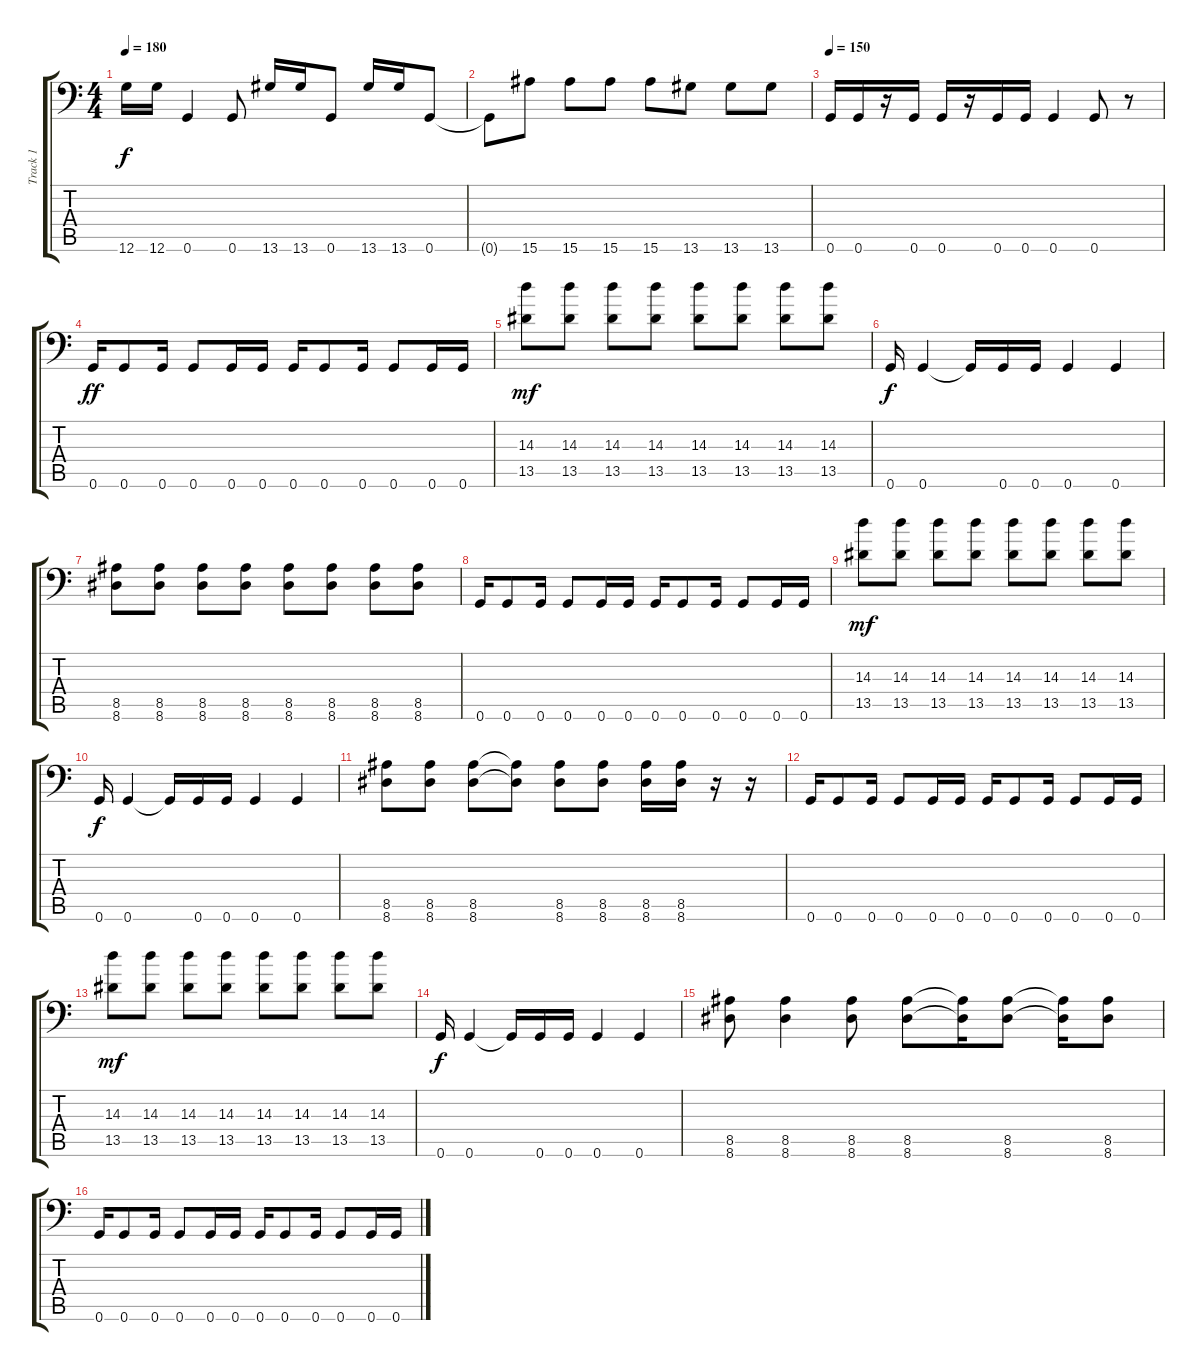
\track ("Track 1" "Track 1") {instrument distortionguitar}
\staff {score tabs}
\tuning (A3 E3 C3 G2 D2 G1) {hide}
\ts (4 4)
\tempo 180
\clef f4
\ks c
12.6.16{dy f} 12.6.16 0.6.4 0.6.8 13.6.16 13.6.16 0.6.8 13.6.16 13.6.16 0.6.8 |
0.6{t}.8 15.6.8 15.6.8 15.6.8 15.6.8 13.6.8 13.6.8 13.6.8 |
\tempo 150
0.6.16 0.6.16 r.16 0.6.16 0.6.16 r.16 0.6.16 0.6.16 0.6.4 0.6.8 r.8 |
0.6.16{dy ff} 0.6.8 0.6.16 0.6.8 0.6.16 0.6.16 0.6.16 0.6.8 0.6.16 0.6.8 0.6.16 0.6.16 |
(14.3 13.5).8{dy mf} (14.3 13.5).8 (14.3 13.5).8 (14.3 13.5).8 (14.3 13.5).8 (14.3 13.5).8 (14.3 13.5).8 (14.3 13.5).8 |
0.6.16{dy f} 0.6.4 0.6{t}.16 0.6.16 0.6.16 0.6.4 0.6.4 |
(8.5 8.6).8 (8.5 8.6).8 (8.5 8.6).8 (8.5 8.6).8 (8.5 8.6).8 (8.5 8.6).8 (8.5 8.6).8 (8.5 8.6).8 |
0.6.16 0.6.8 0.6.16 0.6.8 0.6.16 0.6.16 0.6.16 0.6.8 0.6.16 0.6.8 0.6.16 0.6.16 |
(14.3 13.5).8{dy mf} (14.3 13.5).8 (14.3 13.5).8 (14.3 13.5).8 (14.3 13.5).8 (14.3 13.5).8 (14.3 13.5).8 (14.3 13.5).8 |
0.6.16{dy f} 0.6.4 0.6{t}.16 0.6.16 0.6.16 0.6.4 0.6.4 |
(8.5 8.6).8 (8.5 8.6).8 (8.5 8.6).8 (8.5{t} 8.6{t}).8 (8.5 8.6).8 (8.5 8.6).8 (8.5 8.6).16 (8.5 8.6).16 r.16 r.16 |
0.6.16 0.6.8 0.6.16 0.6.8 0.6.16 0.6.16 0.6.16 0.6.8 0.6.16 0.6.8 0.6.16 0.6.16 |
(14.3 13.5).8{dy mf} (14.3 13.5).8 (14.3 13.5).8 (14.3 13.5).8 (14.3 13.5).8 (14.3 13.5).8 (14.3 13.5).8 (14.3 13.5).8 |
0.6.16{dy f} 0.6.4 0.6{t}.16 0.6.16 0.6.16 0.6.4 0.6.4 |
(8.5 8.6).8 (8.5 8.6).4 (8.5 8.6).8 (8.5 8.6).8 (8.5{t} 8.6{t}).16 (8.5 8.6).8 (8.5{t} 8.6{t}).16 (8.5 8.6).8 |
0.6.16 0.6.8 0.6.16 0.6.8 0.6.16 0.6.16 0.6.16 0.6.8 0.6.16 0.6.8 0.6.16 0.6.16
